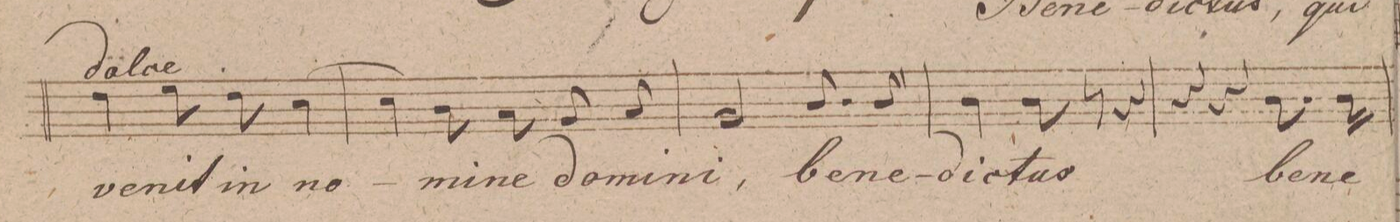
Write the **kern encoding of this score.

**kern	**text	**dynam
*I"Soprano.	*	*
*clefC1	*	*
*k[f#c#g#]	*	*
*M3/4	*	*
4b\	ve-	.
8cc#\	-nit	.
8b\	in	.
[4a\	no-	.
=33	=33	=33
4a\]	.	.
8g#\	-mi-	.
8f#\	-ne	.
8e/	do-	.
8f#/	-mi-	.
=34	=34	=34
2e/	-ni,	.
8.g#/	be-	.
16g#/	-ne-	.
=35	=35	=35
4g#\	-dic-	.
8g#\	-tus	.
8r	.	.
4r	.	.
=36	=36	=36
4r	.	.
4r	.	.
8.g#\	be-	.
16g#\	-ne-	.
=37	=37	=37
*-	*-	*-
